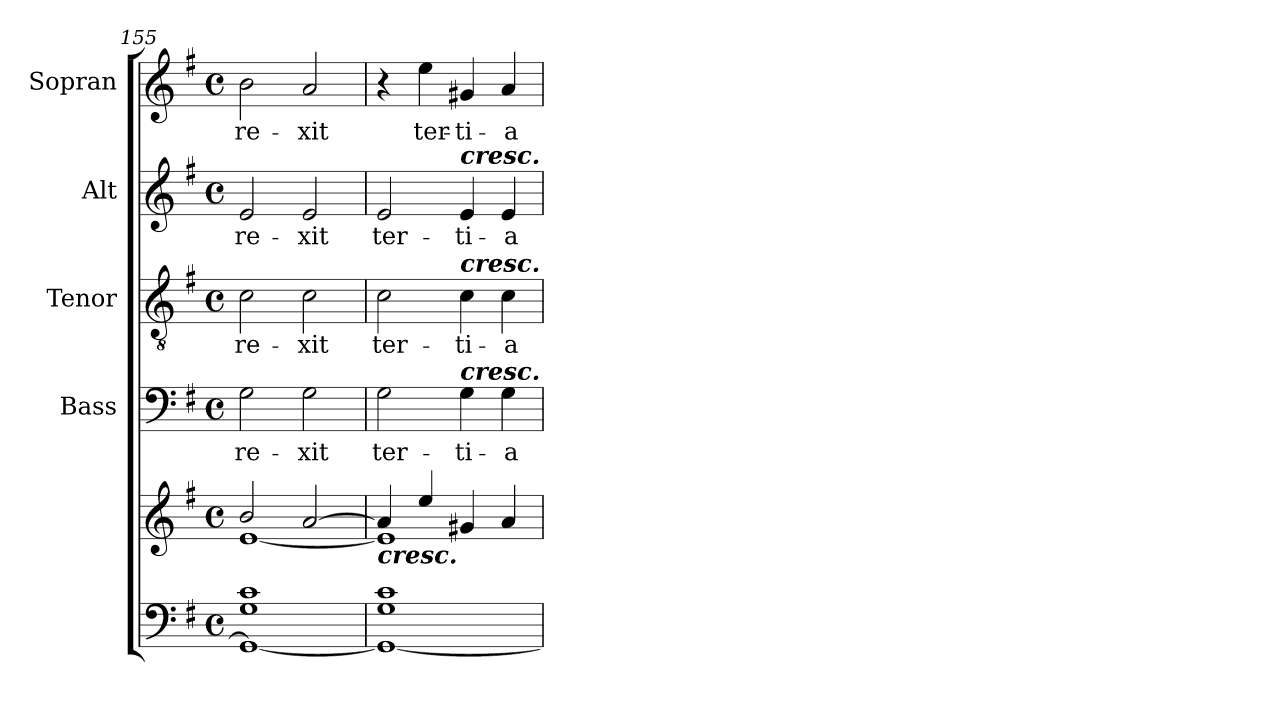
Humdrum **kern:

**kern	**kern	**kern	**text	**kern	**text	**kern	**text	**kern	**text
*part5	*part5	*part4	*part4	*part3	*part3	*part2	*part2	*part1	*part1
*staff6	*staff5	*staff4	*staff4	*staff3	*staff3	*staff2	*staff2	*staff1	*staff1
*	*	*I"Bass	*	*I"Tenor	*	*I"Alt	*	*I"Sopran	*
*	*	*I'B.	*	*I'T.	*	*I'A.	*	*I'S.	*
*clefF4	*clefG2	*clefF4	*	*clefGv2	*	*clefG2	*	*clefG2	*
*k[f#]	*k[f#]	*k[f#]	*	*k[f#]	*	*k[f#]	*	*k[f#]	*
*G:	*G:	*G:	*	*G:	*	*G:	*	*G:	*
*M4/4	*M4/4	*M4/4	*	*M4/4	*	*M4/4	*	*M4/4	*
*met(c)	*met(c)	*met(c)	*	*met(c)	*	*met(c)	*	*met(c)	*
=155	=155	=155	=155	=155	=155	=155	=155	=155	=155
*^	*^	*	*	*	*	*	*	*	*
!	!	!	!	!	!LO:LY:b	!	!LO:LY:b	!	!LO:LY:b	!	!LO:LY:b
1G 1c	1GG_	2b/	[<1e	2G\	-re-	2c\	-re-	2e/	-re-	2b\	-re-
!	!	!	!	!	!LO:LY:b	!	!LO:LY:b	!	!LO:LY:b	!	!LO:LY:b
.	.	[>2a/	.	2G\	-xit	2c\	-xit	2e/	-xit	2a/	-xit
=156	=156	=156	=156	=156	=156	=156	=156	=156	=156	=156	=156
!	!	!LO:TX:b:Bi:t=cresc.	!	!	!	!	!	!	!	!	!
!	!	!	!	!	!LO:LY:b	!	!LO:LY:b	!	!LO:LY:b	!	!
1G 1c	1GG_	4a/]	1e]	2G\	ter-	2c\	ter-	2e/	ter-	4r	.
!	!	!	!	!	!	!	!	!	!	!	!LO:LY:b
.	.	4ee/	.	.	.	.	.	.	.	4ee\	ter-
!	!	!	!	!	!	!	!	!LO:TX:a:Bi:t=cresc.	!	!	!
!	!	!	!	!	!	!LO:TX:a:Bi:t=cresc.	!	!	!	!	!
!	!	!	!	!LO:TX:a:Bi:t=cresc.	!	!	!	!	!	!	!
!	!	!	!	!	!LO:LY:b	!	!LO:LY:b	!	!LO:LY:b	!	!LO:LY:b
.	.	4g#X/	.	4G\	-ti-	4c\	-ti-	4e/	-ti-	4g#X/	-ti-
!	!	!	!	!	!LO:LY:b	!	!LO:LY:b	!	!LO:LY:b	!	!LO:LY:b
.	.	4a/	.	4G\	-a	4c\	-a	4e/	-a	4a/	-a
*v	*v	*	*	*	*	*	*	*	*	*	*
*	*v	*v	*	*	*	*	*	*	*	*
=	=	=	=	=	=	=	=	=	=
*-	*-	*-	*-	*-	*-	*-	*-	*-	*-
